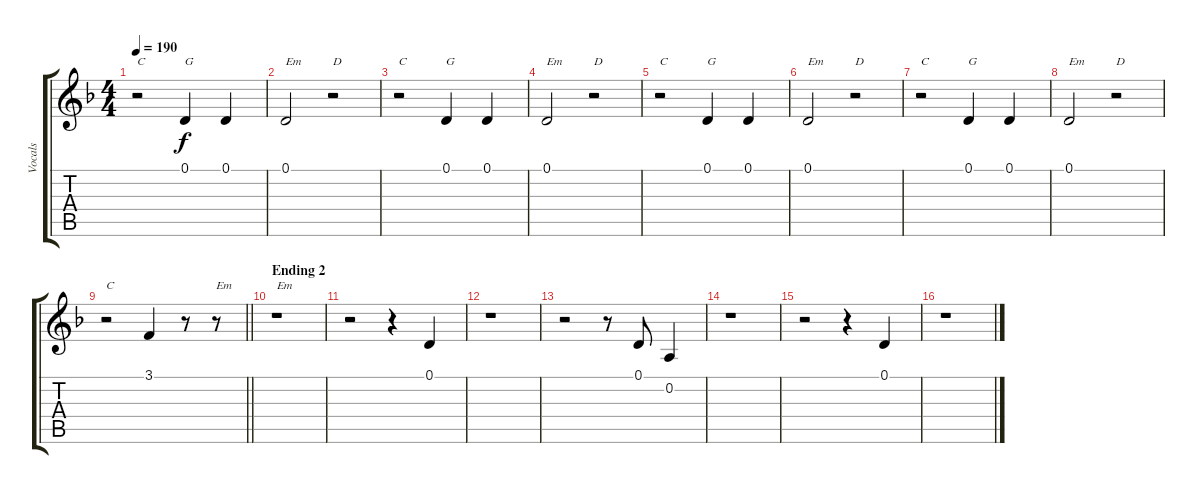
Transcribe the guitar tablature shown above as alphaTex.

\track ("Vocals" "Vocals") {instrument sopranosax}
\staff {score tabs}
\tuning (D4 A3 F3 C3 G2 D2) {hide}
\ts (4 4)
\tempo 190
\clef g2
\ks dminor
r.2{txt "C" dy f} 0.1.4{txt "G"} 0.1.4 |
0.1.2{txt "Em"} r.2{txt "D"} |
r.2{txt "C"} 0.1.4{txt "G"} 0.1.4 |
0.1.2{txt "Em"} r.2{txt "D"} |
r.2{txt "C"} 0.1.4{txt "G"} 0.1.4 |
0.1.2{txt "Em"} r.2{txt "D"} |
r.2{txt "C"} 0.1.4{txt "G"} 0.1.4 |
0.1.2{txt "Em"} r.2{txt "D"} |
\barLineRight lightlight
r.2{txt "C"} 3.1.4 r.8 r.8{txt "Em"} |
\section ("" "Ending 2")
r.1{txt "Em"} |
r.2 r.4 0.1.4 |
r.1 |
r.2 r.8 0.1.8 0.2.4 |
r.1 |
r.2 r.4 0.1.4 |
r.1
